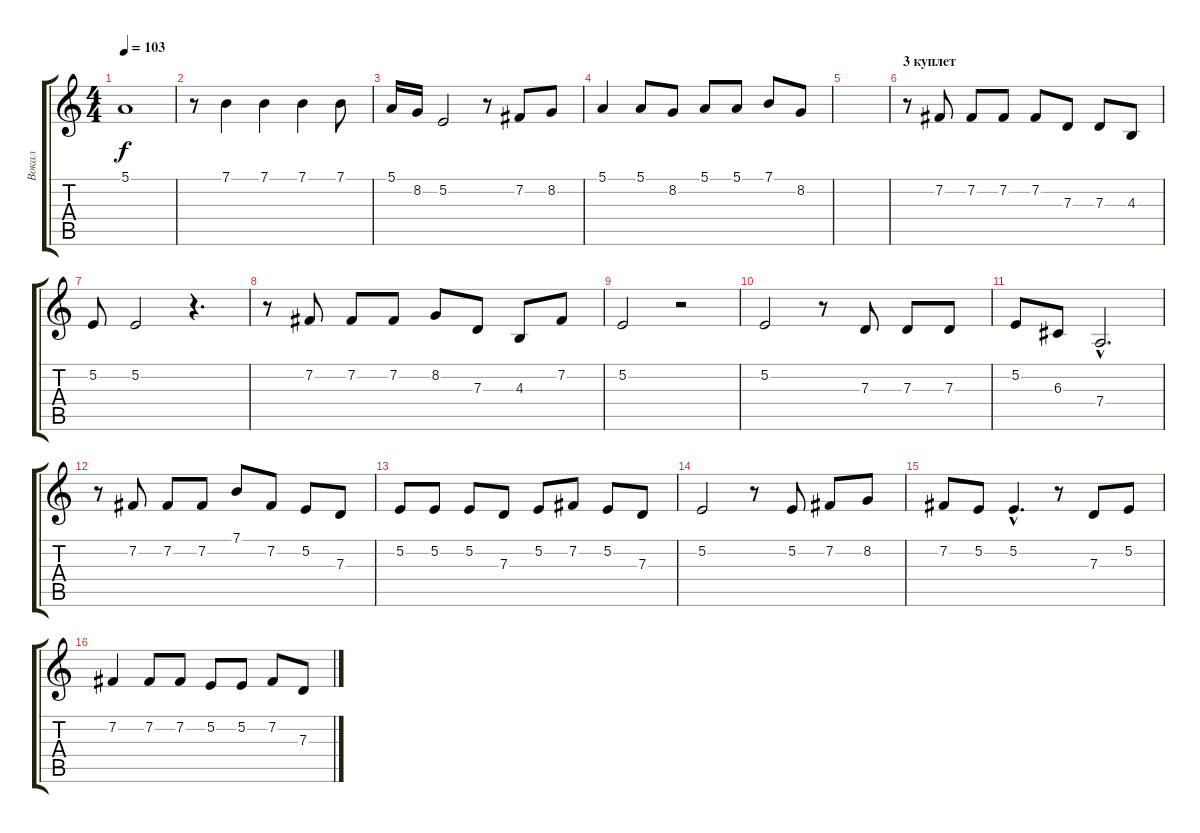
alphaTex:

\track ("Вокал" "Вокал") {instrument flute}
\staff {score tabs}
\tuning (E4 B3 G3 D3 A2 E2) {hide}
\ts (4 4)
\tempo 103
\clef g2
\ks c
5.1.1{dy f} |
r.8 7.1.4 7.1.4 7.1.4 7.1.8 |
5.1.16 8.2.16 5.2.2 r.8 7.2.8 8.2.8 |
5.1.4 5.1.8 8.2.8 5.1.8 5.1.8 7.1.8 8.2.8 |
|
\section ("" "3 куплет")
r.8 7.2.8 7.2.8 7.2.8 7.2.8 7.3.8 7.3.8 4.3.8 |
5.2.8 5.2.2 r.4{d} |
r.8 7.2.8 7.2.8 7.2.8 8.2.8 7.3.8 4.3.8 7.2.8 |
5.2.2 r.2 |
5.2.2 r.8 7.3.8 7.3.8 7.3.8 |
5.2.8 6.3.8 7.4{hac}.2{d} |
r.8 7.2.8 7.2.8 7.2.8 7.1.8 7.2.8 5.2.8 7.3.8 |
5.2.8 5.2.8 5.2.8 7.3.8 5.2.8 7.2.8 5.2.8 7.3.8 |
5.2.2 r.8 5.2.8 7.2.8 8.2.8 |
7.2.8 5.2.8 5.2{hac}.4{d} r.8 7.3.8 5.2.8 |
7.2.4 7.2.8 7.2.8 5.2.8 5.2.8 7.2.8 7.3.8
